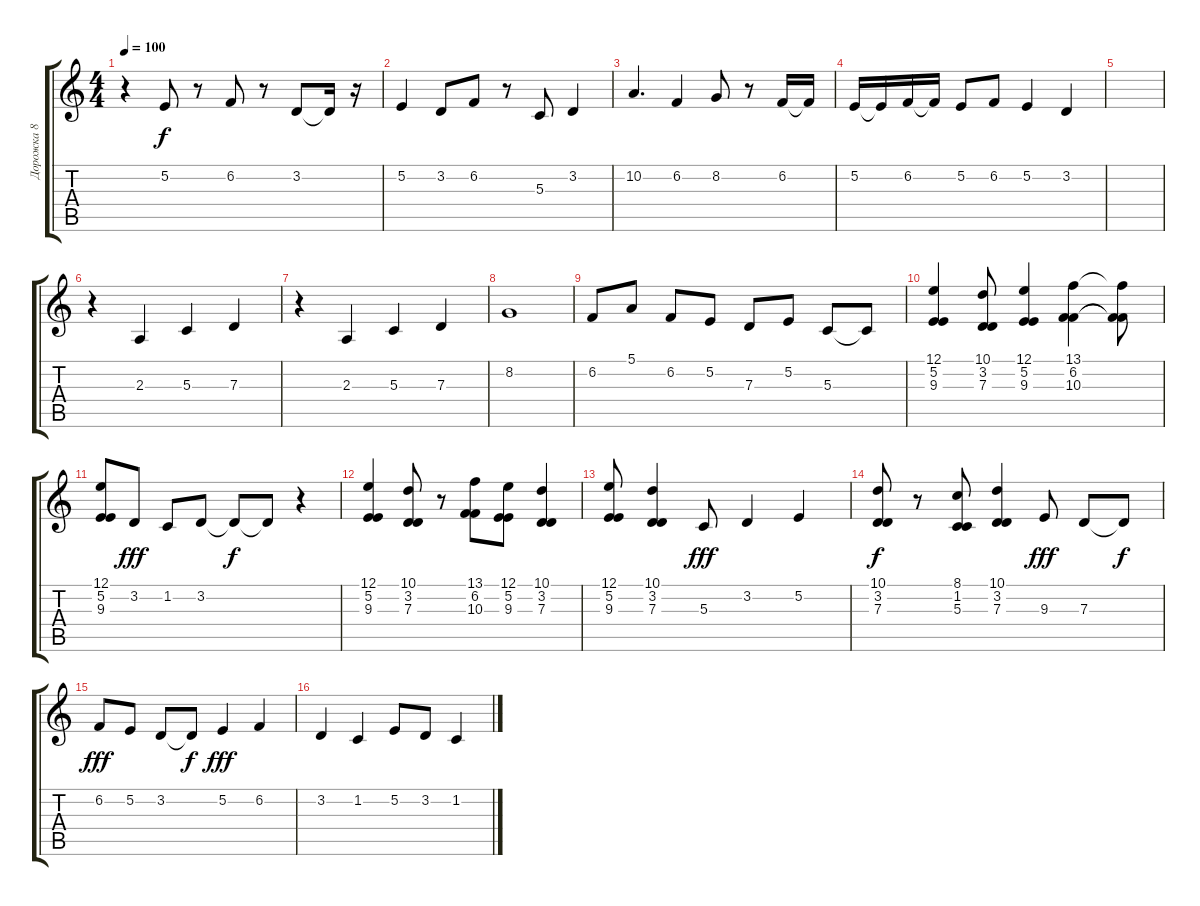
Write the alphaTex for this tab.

\track ("Дорожка 8" "Дорожка 8") {instrument lead6voice}
\staff {score tabs}
\tuning (E4 B3 G3 D3 A2 E2) {hide}
\ts (4 4)
\tempo 100
\clef g2
\ks c
r.4{dy f} 5.2.8 r.8 6.2.8 r.8 3.2.8 3.2{t}.16 r.16 |
5.2.4 3.2.8 6.2.8 r.8 5.3.8 3.2.4 |
10.2.4{d} 6.2.4 8.2.8 r.8 6.2.16 6.2{t}.16 |
5.2.16 5.2{t}.16 6.2.16 6.2{t}.16 5.2.8 6.2.8 5.2.4 3.2.4 |
|
r.4 2.3.4 5.3.4 7.3.4 |
r.4 2.3.4 5.3.4 7.3.4 |
8.2.1 |
6.2.8 5.1.8 6.2.8 5.2.8 7.3.8 5.2.8 5.3.8 5.3{t}.8 |
(12.1 5.2 9.3).4 (10.1 3.2 7.3).8 (12.1 5.2 9.3).4 (13.1 6.2 10.3).4 (13.1{t} 6.2{t} 10.3{t}).8 |
(12.1 5.2 9.3).8 3.2.8{dy fff} 1.2.8 3.2.8 3.2{t}.8{dy f} 3.2{t}.8 r.4 |
(12.1 5.2 9.3).4 (10.1 3.2 7.3).8 r.8 (13.1 6.2 10.3).8 (12.1 5.2 9.3).8 (10.1 3.2 7.3).4 |
(12.1 5.2 9.3).8 (10.1 3.2 7.3).4 5.3.8{dy fff} 3.2.4 5.2.4 |
(10.1 3.2 7.3).8{dy f} r.8 (8.1 1.2 5.3).8 (10.1 3.2 7.3).4 9.3.8{dy fff} 7.3.8 7.3{t}.8{dy f} |
6.2.8{dy fff} 5.2.8 3.2.8 3.2{t}.8{dy f} 5.2.4{dy fff} 6.2.4 |
3.2.4 1.2.4 5.2.8 3.2.8 1.2.4
